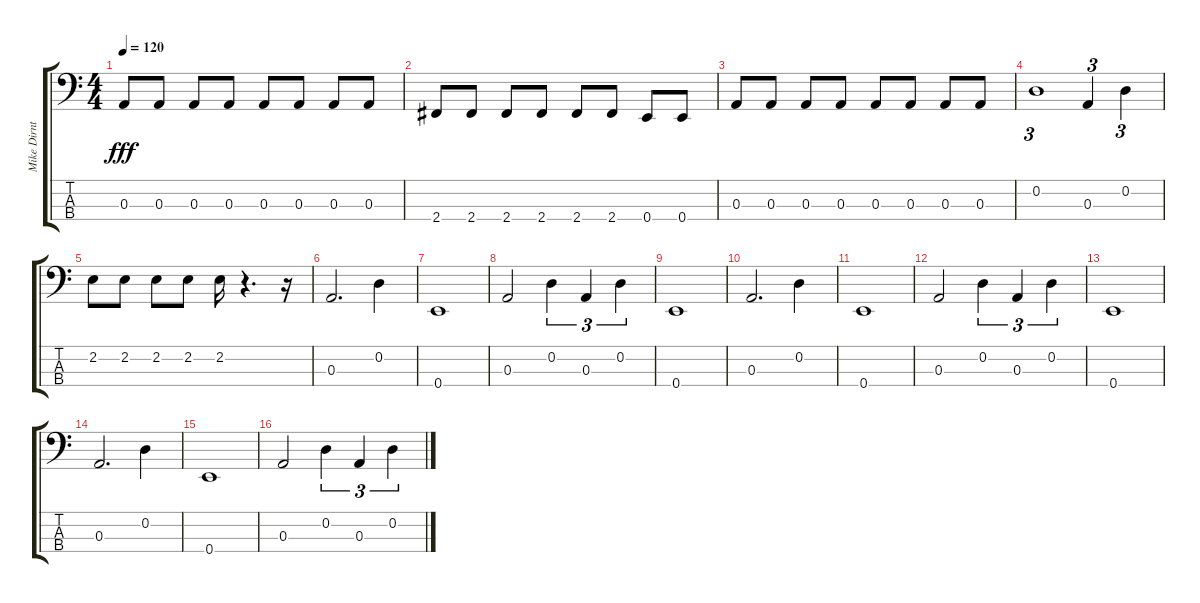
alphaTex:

\track ("Mike Dirnt" "Mike Dirnt") {instrument electricbasspick}
\staff {score tabs}
\tuning (G2 D2 A1 E1) {hide}
\ts (4 4)
\tempo 120
\clef f4
\ks c
0.3.8{dy fff} 0.3.8 0.3.8 0.3.8 0.3.8 0.3.8 0.3.8 0.3.8 |
2.4.8 2.4.8 2.4.8 2.4.8 2.4.8 2.4.8 0.4.8 0.4.8 |
0.3.8 0.3.8 0.3.8 0.3.8 0.3.8 0.3.8 0.3.8 0.3.8 |
0.2.1{tu (3 2)} 0.3.4{tu (3 2)} 0.2.4{tu (3 2)} |
2.2.8 2.2.8 2.2.8 2.2.8 2.2.16 r.4{d} r.16 |
0.3.2{d} 0.2.4 |
0.4.1 |
0.3.2 0.2.4{tu (3 2)} 0.3.4{tu (3 2)} 0.2.4{tu (3 2)} |
0.4.1 |
0.3.2{d} 0.2.4 |
0.4.1 |
0.3.2 0.2.4{tu (3 2)} 0.3.4{tu (3 2)} 0.2.4{tu (3 2)} |
0.4.1 |
0.3.2{d} 0.2.4 |
0.4.1 |
0.3.2 0.2.4{tu (3 2)} 0.3.4{tu (3 2)} 0.2.4{tu (3 2)}
